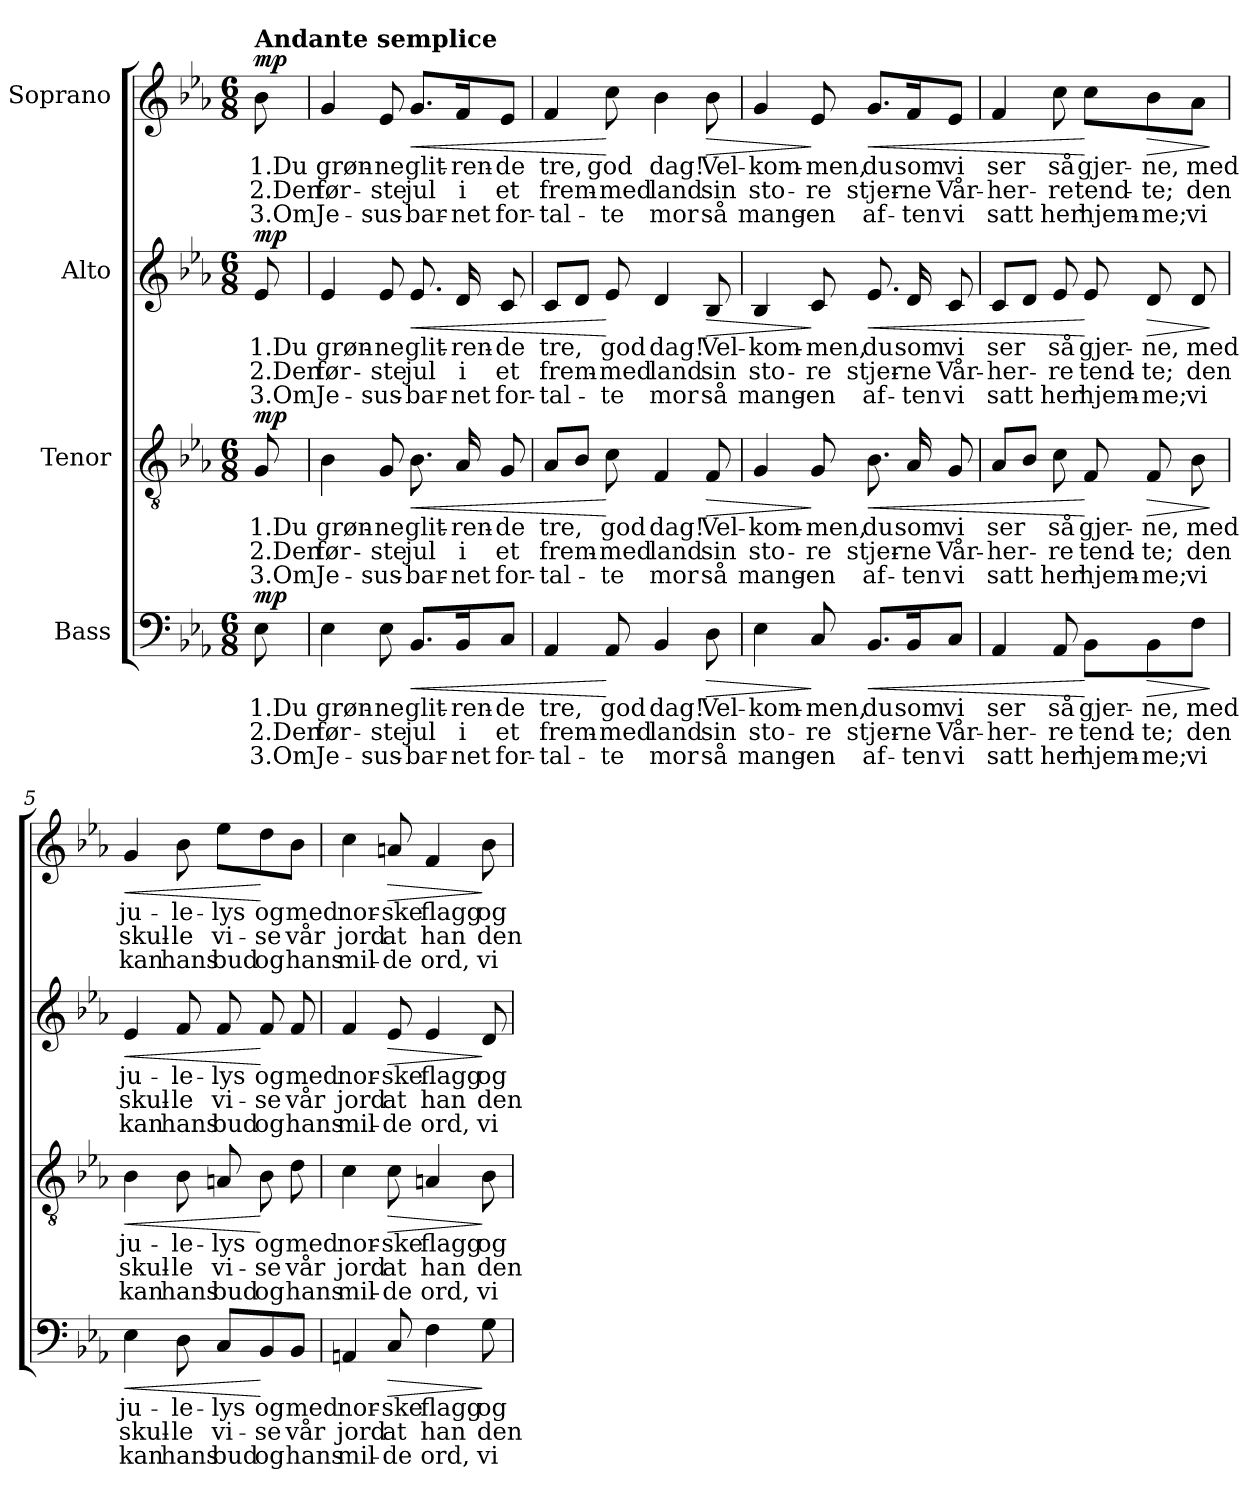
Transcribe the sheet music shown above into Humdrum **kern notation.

**kern	**text	**text	**text	**dynam	**kern	**text	**text	**text	**dynam	**kern	**text	**text	**text	**dynam	**kern	**text	**text	**text	**dynam
*part4	*part4	*part4	*part4	*part4	*part3	*part3	*part3	*part3	*part3	*part2	*part2	*part2	*part2	*part2	*part1	*part1	*part1	*part1	*part1
*staff4	*staff4	*staff4	*staff4	*staff4	*staff3	*staff3	*staff3	*staff3	*staff3	*staff2	*staff2	*staff2	*staff2	*staff2	*staff1	*staff1	*staff1	*staff1	*staff1
*I"Bass	*	*	*	*	*I"Tenor	*	*	*	*	*I"Alto	*	*	*	*	*I"Soprano	*	*	*	*
*clefF4	*	*	*	*	*clefGv2	*	*	*	*	*clefG2	*	*	*	*	*clefG2	*	*	*	*
*k[b-e-a-]	*	*	*	*	*k[b-e-a-]	*	*	*	*	*k[b-e-a-]	*	*	*	*	*k[b-e-a-]	*	*	*	*
*M6/8	*	*	*	*	*M6/8	*	*	*	*	*M6/8	*	*	*	*	*M6/8	*	*	*	*
=	=	=	=	=	=	=	=	=	=	=	=	=	=	=	=	=	=	=	=
!	!	!	!	!	!	!	!	!	!	!	!	!	!	!	!LO:TX:a:B:t=Andante semplice	!	!	!	!
!	!LO:LY:b	!LO:LY:b	!LO:LY:b	!LO:DY:a	!	!LO:LY:b	!LO:LY:b	!LO:LY:b	!LO:DY:a	!	!LO:LY:b	!LO:LY:b	!LO:LY:b	!LO:DY:a	!	!LO:LY:b	!LO:LY:b	!LO:LY:b	!LO:DY:a
8E-\	1.Du	2.Den	3.Om	mp	8G/	1.Du	2.Den	3.Om	mp	8e-/	1.Du	2.Den	3.Om	mp	8b-\	1.Du	2.Den	3.Om	mp
=1	=1	=1	=1	=1	=1	=1	=1	=1	=1	=1	=1	=1	=1	=1	=1	=1	=1	=1	=1
!	!LO:LY:b	!LO:LY:b	!LO:LY:b	!	!	!LO:LY:b	!LO:LY:b	!LO:LY:b	!	!	!LO:LY:b	!LO:LY:b	!LO:LY:b	!	!	!LO:LY:b	!LO:LY:b	!LO:LY:b	!
4E-\	grøn-	før-	Je-	.	4B-\	grøn-	før-	Je-	.	4e-/	grøn-	før-	Je-	.	4g/	grøn-	før-	Je-	.
!	!LO:LY:b	!LO:LY:b	!LO:LY:b	!	!	!LO:LY:b	!LO:LY:b	!LO:LY:b	!	!	!LO:LY:b	!LO:LY:b	!LO:LY:b	!	!	!LO:LY:b	!LO:LY:b	!LO:LY:b	!
8E-\	-ne	-ste	-sus-	.	8G/	-ne	-ste	-sus-	.	8e-/	-ne	-ste	-sus-	.	8e-/	-ne	-ste	-sus-	.
!	!LO:LY:b	!LO:LY:b	!LO:LY:b	!LO:HP:b	!	!LO:LY:b	!LO:LY:b	!LO:LY:b	!LO:HP:b	!	!LO:LY:b	!LO:LY:b	!LO:LY:b	!LO:HP:b	!	!LO:LY:b	!LO:LY:b	!LO:LY:b	!LO:HP:b
8.BB-/L	glit-	jul	-bar-	<	8.B-\	glit-	jul	-bar-	<	8.e-/	glit-	jul	-bar-	<	8.g/L	glit-	jul	-bar-	<
!	!LO:LY:b	!LO:LY:b	!LO:LY:b	!	!	!LO:LY:b	!LO:LY:b	!LO:LY:b	!	!	!LO:LY:b	!LO:LY:b	!LO:LY:b	!	!	!LO:LY:b	!LO:LY:b	!LO:LY:b	!
16BB-/K	-ren-	i	-net	.	16A-/	-ren-	i	-net	.	16d/	-ren-	i	-net	.	16f/K	-ren-	i	-net	.
!	!LO:LY:b	!LO:LY:b	!LO:LY:b	!	!	!LO:LY:b	!LO:LY:b	!LO:LY:b	!	!	!LO:LY:b	!LO:LY:b	!LO:LY:b	!	!	!LO:LY:b	!LO:LY:b	!LO:LY:b	!
8C/J	-de	et	for-	.	8G/	-de	et	for-	.	8c/	-de	et	for-	.	8e-/J	-de	et	for-	.
=2	=2	=2	=2	=2	=2	=2	=2	=2	=2	=2	=2	=2	=2	=2	=2	=2	=2	=2	=2
!	!LO:LY:b	!LO:LY:b	!LO:LY:b	!	!	!LO:LY:b	!LO:LY:b	!LO:LY:b	!	!	!LO:LY:b	!LO:LY:b	!LO:LY:b	!	!	!LO:LY:b	!LO:LY:b	!LO:LY:b	!
4AA-/	tre,	frem-	-tal-	.	8A-/L	tre,	frem-	-tal-	.	8c/L	tre,	frem-	-tal-	.	4f/	tre,	frem-	-tal-	.
.	.	.	.	.	8B-/J	.	.	.	.	8d/J	.	.	.	.	.	.	.	.	.
!	!LO:LY:b	!LO:LY:b	!LO:LY:b	!	!	!LO:LY:b	!LO:LY:b	!LO:LY:b	!	!	!LO:LY:b	!LO:LY:b	!LO:LY:b	!	!	!LO:LY:b	!LO:LY:b	!LO:LY:b	!
8AA-/	god	-med	-te	[	8c\	god	-med	-te	[	8e-/	god	-med	-te	[	8cc\	god	-med	-te	[
!	!LO:LY:b	!LO:LY:b	!LO:LY:b	!	!	!LO:LY:b	!LO:LY:b	!LO:LY:b	!	!	!LO:LY:b	!LO:LY:b	!LO:LY:b	!	!	!LO:LY:b	!LO:LY:b	!LO:LY:b	!
4BB-/	dag!	land	mor	.	4F/	dag!	land	mor	.	4d/	dag!	land	mor	.	4b-\	dag!	land	mor	.
!	!LO:LY:b	!LO:LY:b	!LO:LY:b	!LO:HP:b	!	!LO:LY:b	!LO:LY:b	!LO:LY:b	!LO:HP:b	!	!LO:LY:b	!LO:LY:b	!LO:LY:b	!LO:HP:b	!	!LO:LY:b	!LO:LY:b	!LO:LY:b	!LO:HP:b
8D\	Vel-	sin	så	>	8F/	Vel-	sin	så	>	8B-/	Vel-	sin	så	>	8b-\	Vel-	sin	så	>
=3	=3	=3	=3	=3	=3	=3	=3	=3	=3	=3	=3	=3	=3	=3	=3	=3	=3	=3	=3
!	!LO:LY:b	!LO:LY:b	!LO:LY:b	!	!	!LO:LY:b	!LO:LY:b	!LO:LY:b	!	!	!LO:LY:b	!LO:LY:b	!LO:LY:b	!	!	!LO:LY:b	!LO:LY:b	!LO:LY:b	!
4E-\	-kom-	sto-	mang-	.	4G/	-kom-	sto-	mang-	.	4B-/	-kom-	sto-	mang-	.	4g/	-kom-	sto-	mang-	.
!	!LO:LY:b	!LO:LY:b	!LO:LY:b	!	!	!LO:LY:b	!LO:LY:b	!LO:LY:b	!	!	!LO:LY:b	!LO:LY:b	!LO:LY:b	!	!	!LO:LY:b	!LO:LY:b	!LO:LY:b	!
8C/	-men,	-re	-en	]	8G/	-men,	-re	-en	]	8c/	-men,	-re	-en	]	8e-/	-men,	-re	-en	]
!	!LO:LY:b	!LO:LY:b	!LO:LY:b	!LO:HP:b	!	!LO:LY:b	!LO:LY:b	!LO:LY:b	!LO:HP:b	!	!LO:LY:b	!LO:LY:b	!LO:LY:b	!LO:HP:b	!	!LO:LY:b	!LO:LY:b	!LO:LY:b	!LO:HP:b
8.BB-/L	du	stjer-	af-	<	8.B-\	du	stjer-	af-	<	8.e-/	du	stjer-	af-	<	8.g/L	du	stjer-	af-	<
!	!LO:LY:b	!LO:LY:b	!LO:LY:b	!	!	!LO:LY:b	!LO:LY:b	!LO:LY:b	!	!	!LO:LY:b	!LO:LY:b	!LO:LY:b	!	!	!LO:LY:b	!LO:LY:b	!LO:LY:b	!
16BB-/K	som	-ne	-ten	.	16A-/	som	-ne	-ten	.	16d/	som	-ne	-ten	.	16f/K	som	-ne	-ten	.
!	!LO:LY:b	!LO:LY:b	!LO:LY:b	!	!	!LO:LY:b	!LO:LY:b	!LO:LY:b	!	!	!LO:LY:b	!LO:LY:b	!LO:LY:b	!	!	!LO:LY:b	!LO:LY:b	!LO:LY:b	!
8C/J	vi	Vår-	vi	.	8G/	vi	Vår-	vi	.	8c/	vi	Vår-	vi	.	8e-/J	vi	Vår-	vi	.
=4	=4	=4	=4	=4	=4	=4	=4	=4	=4	=4	=4	=4	=4	=4	=4	=4	=4	=4	=4
!	!LO:LY:b	!LO:LY:b	!LO:LY:b	!	!	!LO:LY:b	!LO:LY:b	!LO:LY:b	!	!	!LO:LY:b	!LO:LY:b	!LO:LY:b	!	!	!LO:LY:b	!LO:LY:b	!LO:LY:b	!
4AA-/	ser	-her-	satt	.	8A-/L	ser	-her-	satt	.	8c/L	ser	-her-	satt	.	4f/	ser	-her-	satt	.
.	.	.	.	.	8B-/J	.	.	.	.	8d/J	.	.	.	.	.	.	.	.	.
!	!LO:LY:b	!LO:LY:b	!LO:LY:b	!	!	!LO:LY:b	!LO:LY:b	!LO:LY:b	!	!	!LO:LY:b	!LO:LY:b	!LO:LY:b	!	!	!LO:LY:b	!LO:LY:b	!LO:LY:b	!
8AA-/	så	-re	her	.	8c\	så	-re	her	.	8e-/	så	-re	her	.	8cc\	så	-re	her	.
!	!LO:LY:b	!LO:LY:b	!LO:LY:b	!	!	!LO:LY:b	!LO:LY:b	!LO:LY:b	!	!	!LO:LY:b	!LO:LY:b	!LO:LY:b	!	!	!LO:LY:b	!LO:LY:b	!LO:LY:b	!
8BB-\L	gjer-	tend-	hjem-	[	8F/	gjer-	tend-	hjem-	[	8e-/	gjer-	tend-	hjem-	[	8cc\L	gjer-	tend-	hjem-	[
!	!LO:LY:b	!LO:LY:b	!LO:LY:b	!LO:HP:b	!	!LO:LY:b	!LO:LY:b	!LO:LY:b	!LO:HP:b	!	!LO:LY:b	!LO:LY:b	!LO:LY:b	!LO:HP:b	!	!LO:LY:b	!LO:LY:b	!LO:LY:b	!LO:HP:b
8BB-\	-ne,	-te;	-me;	>	8F/	-ne,	-te;	-me;	>	8d/	-ne,	-te;	-me;	>	8b-\	-ne,	-te;	-me;	>
!	!LO:LY:b	!LO:LY:b	!LO:LY:b	!	!	!LO:LY:b	!LO:LY:b	!LO:LY:b	!	!	!LO:LY:b	!LO:LY:b	!LO:LY:b	!	!	!LO:LY:b	!LO:LY:b	!LO:LY:b	!
8F\J	med	den	vi	.	8B-\	med	den	vi	.	8d/	med	den	vi	.	8a-\J	med	den	vi	.
.	.	.	.	]	.	.	.	.	]	.	.	.	.	]	.	.	.	.	]
!!LO:PB:g=z
=5	=5	=5	=5	=5	=5	=5	=5	=5	=5	=5	=5	=5	=5	=5	=5	=5	=5	=5	=5
!	!LO:LY:b	!LO:LY:b	!LO:LY:b	!LO:HP:b	!	!LO:LY:b	!LO:LY:b	!LO:LY:b	!LO:HP:b	!	!LO:LY:b	!LO:LY:b	!LO:LY:b	!LO:HP:b	!	!LO:LY:b	!LO:LY:b	!LO:LY:b	!LO:HP:b
4E-\	ju-	skul-	kan	<	4B-\	ju-	skul-	kan	<	4e-/	ju-	skul-	kan	<	4g/	ju-	skul-	kan	<
!	!LO:LY:b	!LO:LY:b	!LO:LY:b	!	!	!LO:LY:b	!LO:LY:b	!LO:LY:b	!	!	!LO:LY:b	!LO:LY:b	!LO:LY:b	!	!	!LO:LY:b	!LO:LY:b	!LO:LY:b	!
8D\	-le-	-le	hans	.	8B-\	-le-	-le	hans	.	8f/	-le-	-le	hans	.	8b-\	-le-	-le	hans	.
!	!LO:LY:b	!LO:LY:b	!LO:LY:b	!	!	!LO:LY:b	!LO:LY:b	!LO:LY:b	!	!	!LO:LY:b	!LO:LY:b	!LO:LY:b	!	!	!LO:LY:b	!LO:LY:b	!LO:LY:b	!
8C/L	-lys	vi-	bud	.	8An/	-lys	vi-	bud	.	8f/	-lys	vi-	bud	.	8ee-\L	-lys	vi-	bud	.
!	!LO:LY:b	!LO:LY:b	!LO:LY:b	!	!	!LO:LY:b	!LO:LY:b	!LO:LY:b	!	!	!LO:LY:b	!LO:LY:b	!LO:LY:b	!	!	!LO:LY:b	!LO:LY:b	!LO:LY:b	!
8BB-/	og	-se	og	[	8B-\	og	-se	og	[	8f/	og	-se	og	[	8dd\	og	-se	og	[
!	!LO:LY:b	!LO:LY:b	!LO:LY:b	!	!	!LO:LY:b	!LO:LY:b	!LO:LY:b	!	!	!LO:LY:b	!LO:LY:b	!LO:LY:b	!	!	!LO:LY:b	!LO:LY:b	!LO:LY:b	!
8BB-/J	med	vår	hans	.	8d\	med	vår	hans	.	8f/	med	vår	hans	.	8b-\J	med	vår	hans	.
=6	=6	=6	=6	=6	=6	=6	=6	=6	=6	=6	=6	=6	=6	=6	=6	=6	=6	=6	=6
!	!LO:LY:b	!LO:LY:b	!LO:LY:b	!	!	!LO:LY:b	!LO:LY:b	!LO:LY:b	!	!	!LO:LY:b	!LO:LY:b	!LO:LY:b	!	!	!LO:LY:b	!LO:LY:b	!LO:LY:b	!
4AAn/	nor-	jord	mil-	.	4c\	nor-	jord	mil-	.	4f/	nor-	jord	mil-	.	4cc\	nor-	jord	mil-	.
!	!LO:LY:b	!LO:LY:b	!LO:LY:b	!LO:HP:b	!	!LO:LY:b	!LO:LY:b	!LO:LY:b	!LO:HP:b	!	!LO:LY:b	!LO:LY:b	!LO:LY:b	!LO:HP:b	!	!LO:LY:b	!LO:LY:b	!LO:LY:b	!LO:HP:b
8C/	-ske	at	-de	>	8c\	-ske	at	-de	>	8e-/	-ske	at	-de	>	8an/	-ske	at	-de	>
!	!LO:LY:b	!LO:LY:b	!LO:LY:b	!	!	!LO:LY:b	!LO:LY:b	!LO:LY:b	!	!	!LO:LY:b	!LO:LY:b	!LO:LY:b	!	!	!LO:LY:b	!LO:LY:b	!LO:LY:b	!
4F\	flagg	han	ord,	.	4An/	flagg	han	ord,	.	4e-/	flagg	han	ord,	.	4f/	flagg	han	ord,	.
!	!LO:LY:b	!LO:LY:b	!LO:LY:b	!	!	!LO:LY:b	!LO:LY:b	!LO:LY:b	!	!	!LO:LY:b	!LO:LY:b	!LO:LY:b	!	!	!LO:LY:b	!LO:LY:b	!LO:LY:b	!
8G\	og	den	vi	]	8B-\	og	den	vi	]	8d/	og	den	vi	]	8b-\	og	den	vi	]
=	=	=	=	=	=	=	=	=	=	=	=	=	=	=	=	=	=	=	=
*-	*-	*-	*-	*-	*-	*-	*-	*-	*-	*-	*-	*-	*-	*-	*-	*-	*-	*-	*-
